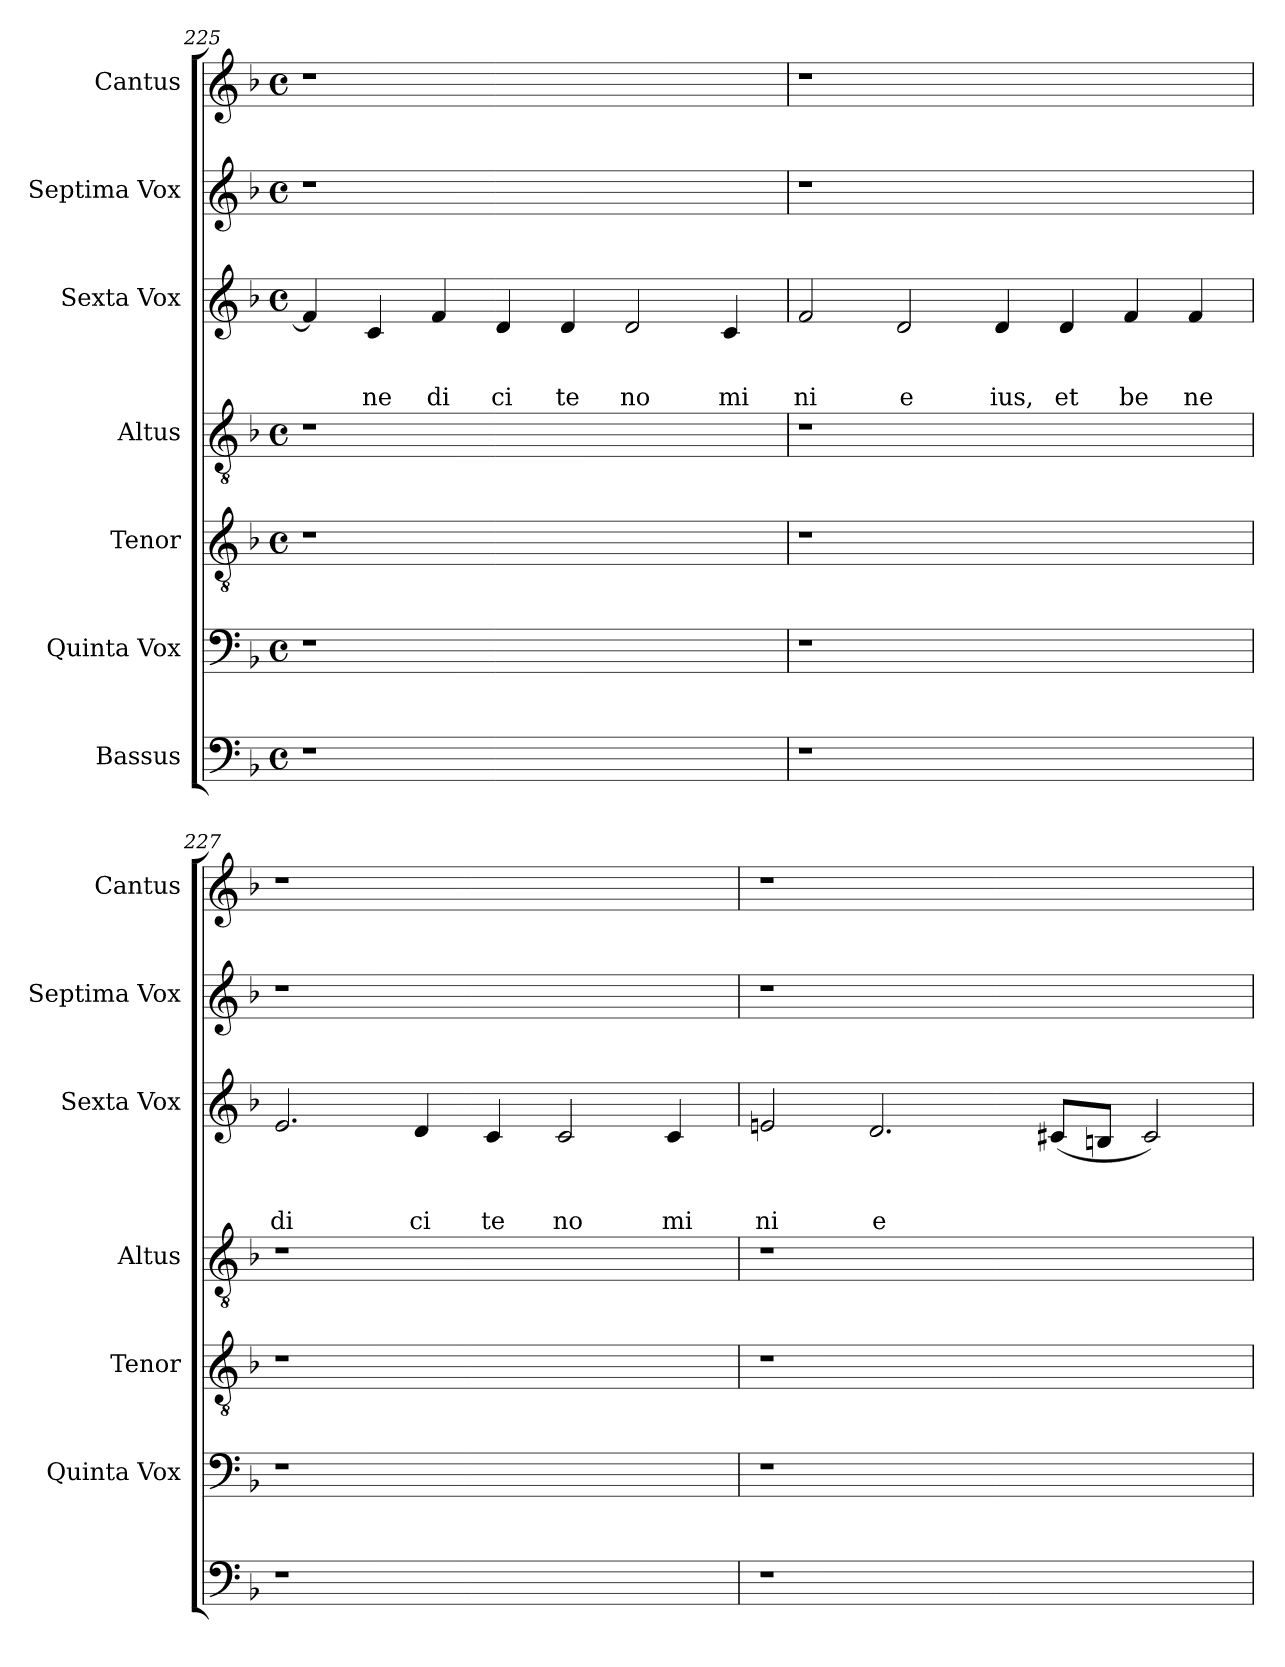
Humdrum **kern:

**kern	**kern	**kern	**kern	**kern	**text	**text	**text	**kern	**kern
*part7	*part6	*part5	*part4	*part3	*part3	*part3	*part3	*part2	*part1
*staff7	*staff6	*staff5	*staff4	*staff3	*staff3	*staff3	*staff3	*staff2	*staff1
*I"Bassus	*I"Quinta Vox	*I"Tenor	*I"Altus	*I"Sexta Vox	*	*	*	*I"Septima Vox	*I"Cantus
*	*I'Quinta Vox	*I'Tenor	*I'Altus	*I'Sexta Vox	*	*	*	*I'Septima Vox	*I'Cantus
*clefF4	*clefF4	*clefGv2	*clefGv2	*clefG2	*	*	*	*clefG2	*clefG2
*k[b-]	*k[b-]	*k[b-]	*k[b-]	*k[b-]	*	*	*	*k[b-]	*k[b-]
*F:	*F:	*F:	*F:	*F:	*	*	*	*F:	*F:
*M4/4	*M4/4	*M4/4	*M4/4	*M4/4	*	*	*	*M4/4	*M4/4
*met(c)	*met(c)	*met(c)	*met(c)	*met(c)	*	*	*	*met(c)	*met(c)
=225	=225	=225	=225	=225	=225	=225	=225	=225	=225
1r	1r	1r	1r	4f/]	.	.	.	1r	1r
!	!	!	!	!	!	!	!LO:LY:b	!	!
.	.	.	.	4c/	.	.	ne	.	.
!	!	!	!	!	!	!	!LO:LY:b	!	!
.	.	.	.	4f/	.	.	di	.	.
!	!	!	!	!	!	!	!LO:LY:b	!	!
.	.	.	.	4d/	.	.	ci	.	.
!	!	!	!	!	!	!	!LO:LY:b	!	!
1ryy	1ryy	1ryy	1ryy	4d/	.	.	te	1ryy	1ryy
!	!	!	!	!	!	!	!LO:LY:b	!	!
.	.	.	.	2d/	.	.	no	.	.
!	!	!	!	!	!	!	!LO:LY:b	!	!
.	.	.	.	4c/	.	.	mi	.	.
!!LO:LB:g=z
=226	=226	=226	=226	=226	=226	=226	=226	=226	=226
!	!	!	!	!	!	!	!LO:LY:b	!	!
1r	1r	1r	1r	2f/	.	.	ni	1r	1r
!	!	!	!	!	!	!	!LO:LY:b	!	!
.	.	.	.	2d/	.	.	e	.	.
!	!	!	!	!	!	!	!LO:LY:b	!	!
1ryy	1ryy	1ryy	1ryy	4d/	.	.	ius,	1ryy	1ryy
!	!	!	!	!	!	!	!LO:LY:b	!	!
.	.	.	.	4d/	.	.	et	.	.
!	!	!	!	!	!	!	!LO:LY:b	!	!
.	.	.	.	4f/	.	.	be	.	.
!	!	!	!	!	!	!	!LO:LY:b	!	!
.	.	.	.	4f/	.	.	ne	.	.
=227	=227	=227	=227	=227	=227	=227	=227	=227	=227
!	!	!	!	!	!	!	!LO:LY:b	!	!
1r	1r	1r	1r	2.e/	.	.	di	1r	1r
!	!	!	!	!	!	!	!LO:LY:b	!	!
.	.	.	.	4d/	.	.	ci	.	.
!	!	!	!	!	!	!	!LO:LY:b	!	!
1ryy	1ryy	1ryy	1ryy	4c/	.	.	te	1ryy	1ryy
!	!	!	!	!	!	!	!LO:LY:b	!	!
.	.	.	.	2c/	.	.	no	.	.
!	!	!	!	!	!	!	!LO:LY:b	!	!
.	.	.	.	4c/	.	.	mi	.	.
=228	=228	=228	=228	=228	=228	=228	=228	=228	=228
!	!	!	!	!	!	!	!LO:LY:b	!	!
1r	1r	1r	1r	2en/	.	.	ni	1r	1r
!	!	!	!	!	!	!	!LO:LY:b	!	!
.	.	.	.	2.d/	.	.	e	.	.
1ryy	1ryy	1ryy	1ryy	.	.	.	.	1ryy	1ryy
.	.	.	.	(<8c#/L	.	.	.	.	.
.	.	.	.	8B/J	.	.	.	.	.
.	.	.	.	2c#/)	.	.	.	.	.
=	=	=	=	=	=	=	=	=	=
*-	*-	*-	*-	*-	*-	*-	*-	*-	*-
